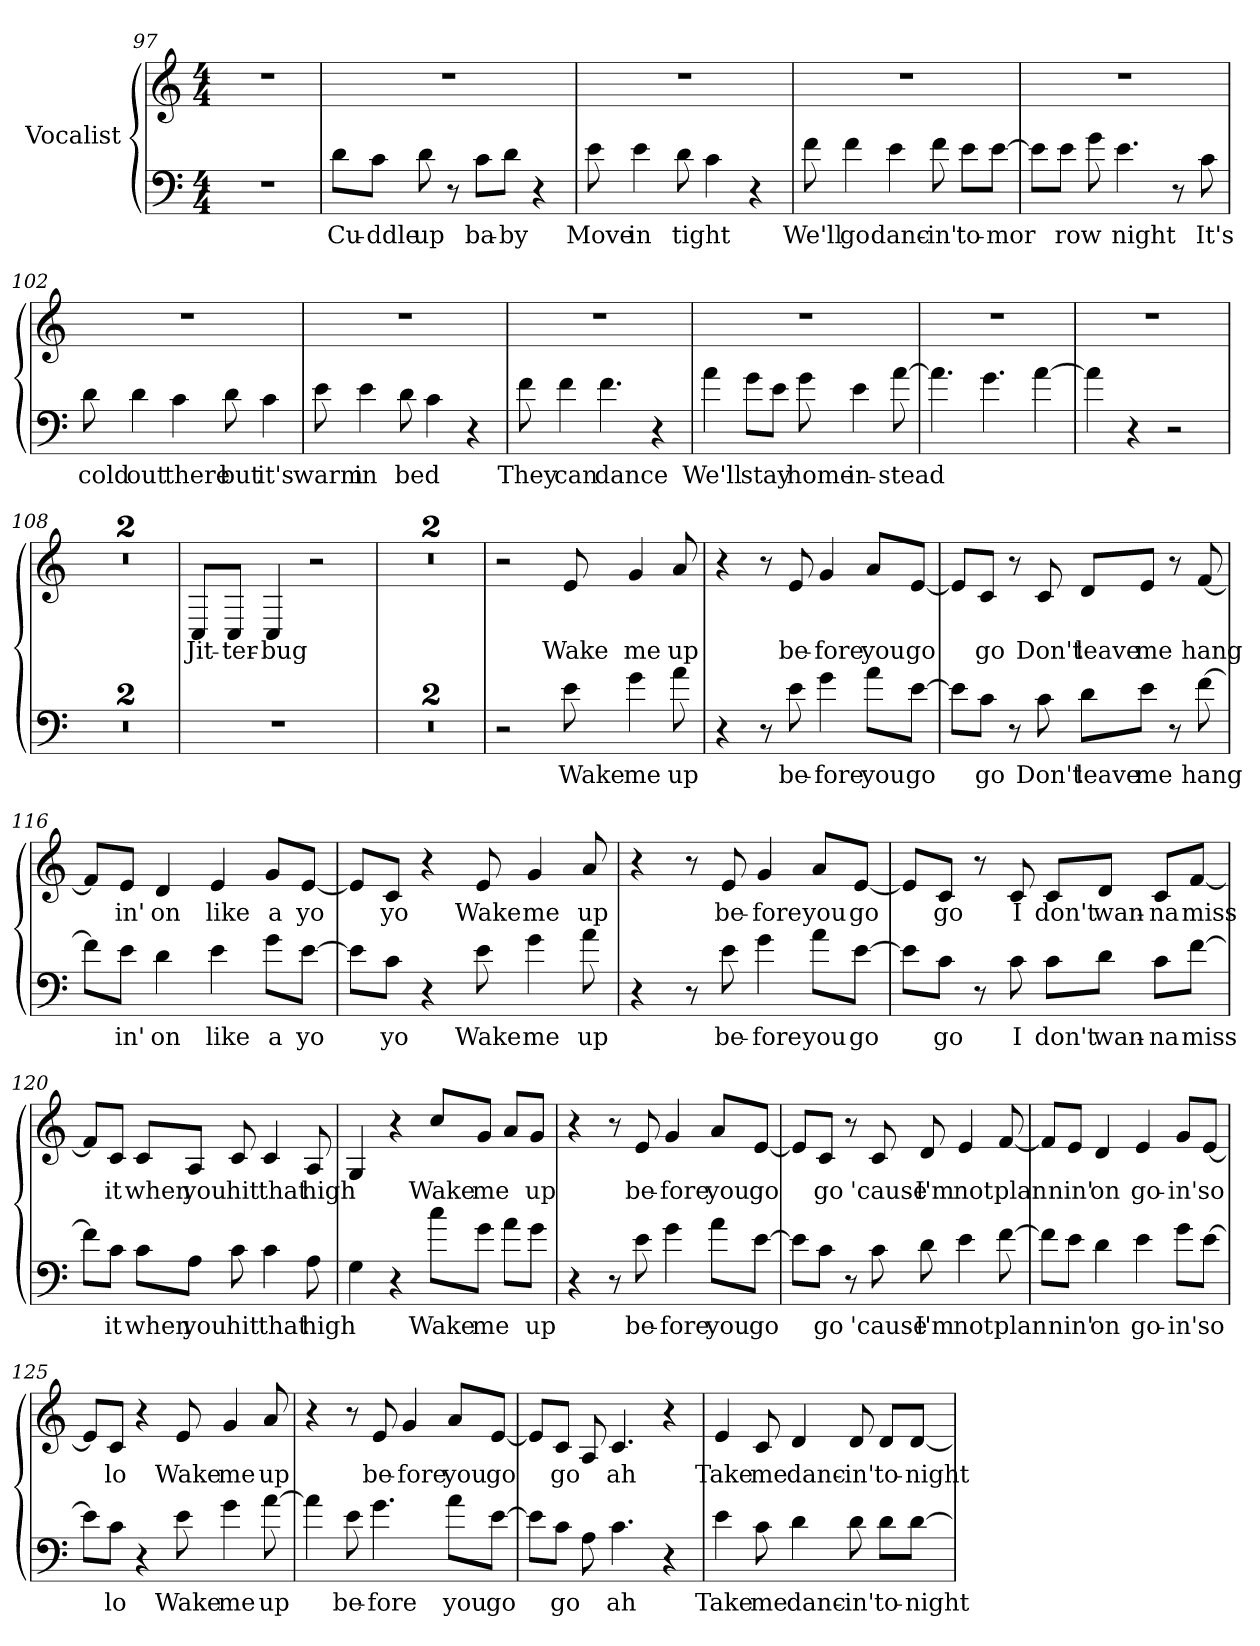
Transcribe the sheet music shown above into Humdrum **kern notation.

**kern	**text	**kern	**text
*part1	*part1	*part1	*part1
*staff2	*staff2	*staff1	*staff1
*I"Vocalist	*	*	*
*clefF4	*	*clefG2	*
*M4/4	*	*M4/4	*
=97	=97	=97	=97
1r	.	1r	.
=98	=98	=98	=98
8d\L	Cu-	1r	.
8c\J	-ddle	.	.
8d	up	.	.
8r	.	.	.
8c\L	ba-	.	.
8d\J	-by	.	.
4r	.	.	.
=99	=99	=99	=99
8e	Move	1r	.
4e	in	.	.
8d	tight	.	.
4c	_	.	.
4r	.	.	.
=100	=100	=100	=100
8f	We'll	1r	.
4f	go	.	.
4e	danc-	.	.
8f	-in'	.	.
8e\L	to-	.	.
[8e\J	-mor-	.	.
=101	=101	=101	=101
8e\L]	_	1r	.
8e\J	-row	.	.
8g	_	.	.
4.e	night	.	.
8r	.	.	.
8c	It's	.	.
=102	=102	=102	=102
8d	cold	1r	.
4d	out	.	.
4c	there	.	.
8d	but	.	.
4c	it's	.	.
=103	=103	=103	=103
8e	warm	1r	.
4e	in	.	.
8d	bed	.	.
4c	_	.	.
4r	.	.	.
=104	=104	=104	=104
8f	They	1r	.
4f	can	.	.
4.f	dance	.	.
4r	.	.	.
=105	=105	=105	=105
4a	We'll	1r	.
8g\L	stay	.	.
8e\J	_	.	.
8g	home	.	.
4e	in-	.	.
[8a	-stead	.	.
=106	=106	=106	=106
4.a]	_	1r	.
4.g	_	.	.
[4a	_	.	.
=107	=107	=107	=107
4a]	_	1r	.
4r	.	.	.
2r	.	.	.
=108	=108	=108	=108
1r	.	1r	.
=109	=109	=109	=109
1r	.	1r	.
=110	=110	=110	=110
1r	.	8C/L	Jit-
.	.	8C/J	-ter-
.	.	4C	-bug
.	.	2r	.
=111	=111	=111	=111
1r	.	1r	.
=112	=112	=112	=112
1r	.	1r	.
=113	=113	=113	=113
2r	.	2r	.
8e	Wake	8e	Wake
4g	me	4g	me
8a	up	8a	up
=114	=114	=114	=114
4r	.	4r	.
8r	.	8r	.
8e	be-	8e	be-
4g	-fore	4g	-fore
8a\L	you	8a/L	you
[8e\J	go	[8e/J	go
=115	=115	=115	=115
8e\L]	_	8e/L]	_
8c\J	go	8c/J	go
8r	.	8r	.
8c	Don't	8c	Don't
8d\L	leave	8d/L	leave
8e\J	me	8e/J	me
8r	.	8r	.
[8f	hang-	[8f	hang-
=116	=116	=116	=116
8f\L]	_	8f/L]	_
8e\J	-in'	8e/J	-in'
4d	on	4d	on
4e	like	4e	like
8g\L	a	8g/L	a
[8e\J	yo-	[8e/J	yo-
=117	=117	=117	=117
8e\L]	_	8e/L]	_
8c\J	-yo	8c/J	-yo
4r	.	4r	.
8e	Wake	8e	Wake
4g	me	4g	me
8a	up	8a	up
=118	=118	=118	=118
4r	.	4r	.
8r	.	8r	.
8e	be-	8e	be-
4g	-fore	4g	-fore
8a\L	you	8a/L	you
[8e\J	go	[8e/J	go
=119	=119	=119	=119
8e\L]	_	8e/L]	_
8c\J	go	8c/J	go
8r	.	8r	.
8c	I	8c	I
8c\L	don't	8c/L	don't
8d\J	wan-	8d/J	wan-
8c\L	-na	8c/L	-na
[8f\J	miss	[8f/J	miss
=120	=120	=120	=120
8f\L]	_	8f/L]	_
8c\J	it	8c/J	it
8c\L	when	8c/L	when
8A\J	you	8A/J	you
8c	hit	8c	hit
4c	that	4c	that
8A	high	8A	high
=121	=121	=121	=121
4G	_	4G	_
4r	.	4r	.
8cc\L	Wake	8cc/L	Wake
8g\J	me	8g/J	me
8a\L	_	8a/L	_
8g\J	up	8g/J	up
=122	=122	=122	=122
4r	.	4r	.
8r	.	8r	.
8e	be-	8e	be-
4g	-fore	4g	-fore
8a\L	you	8a/L	you
[8e\J	go	[8e/J	go
=123	=123	=123	=123
8e\L]	_	8e/L]	_
8c\J	go	8c/J	go
8r	.	8r	.
8c	'cause	8c	'cause
8d	I'm	8d	I'm
4e	not	4e	not
[8f	plan-	[8f	plan-
=124	=124	=124	=124
8f\L]	_	8f/L]	_
8e\J	-nin'	8e/J	-nin'
4d	on	4d	on
4e	go-	4e	go-
8g\L	-in'	8g/L	-in'
[8e\J	so-	[8e/J	so-
=125	=125	=125	=125
8e\L]	_	8e/L]	_
8c\J	-lo	8c/J	-lo
4r	.	4r	.
8e	Wake	8e	Wake
4g	me	4g	me
[8a	up	8a	up
=126	=126	=126	=126
4a]	_	4r	.
8e	be-	8r	.
4.g	-fore	8e	be-
.	.	4g	-fore
8a\L	you	8a/L	you
[8e\J	go	[8e/J	go
=127	=127	=127	=127
8e\L]	_	8e/L]	_
8c\J	go	8c/J	go
8A	_	8A	_
4.c	ah	4.c	ah
4r	.	4r	.
=128	=128	=128	=128
4e	Take	4e	Take
8c	me	8c	me
4d	danc-	4d	danc-
8d	-in'	8d	-in'
8d\L	to-	8d/L	to-
[8d\J	-night	[8d/J	-night
=	=	=	=
*-	*-	*-	*-
